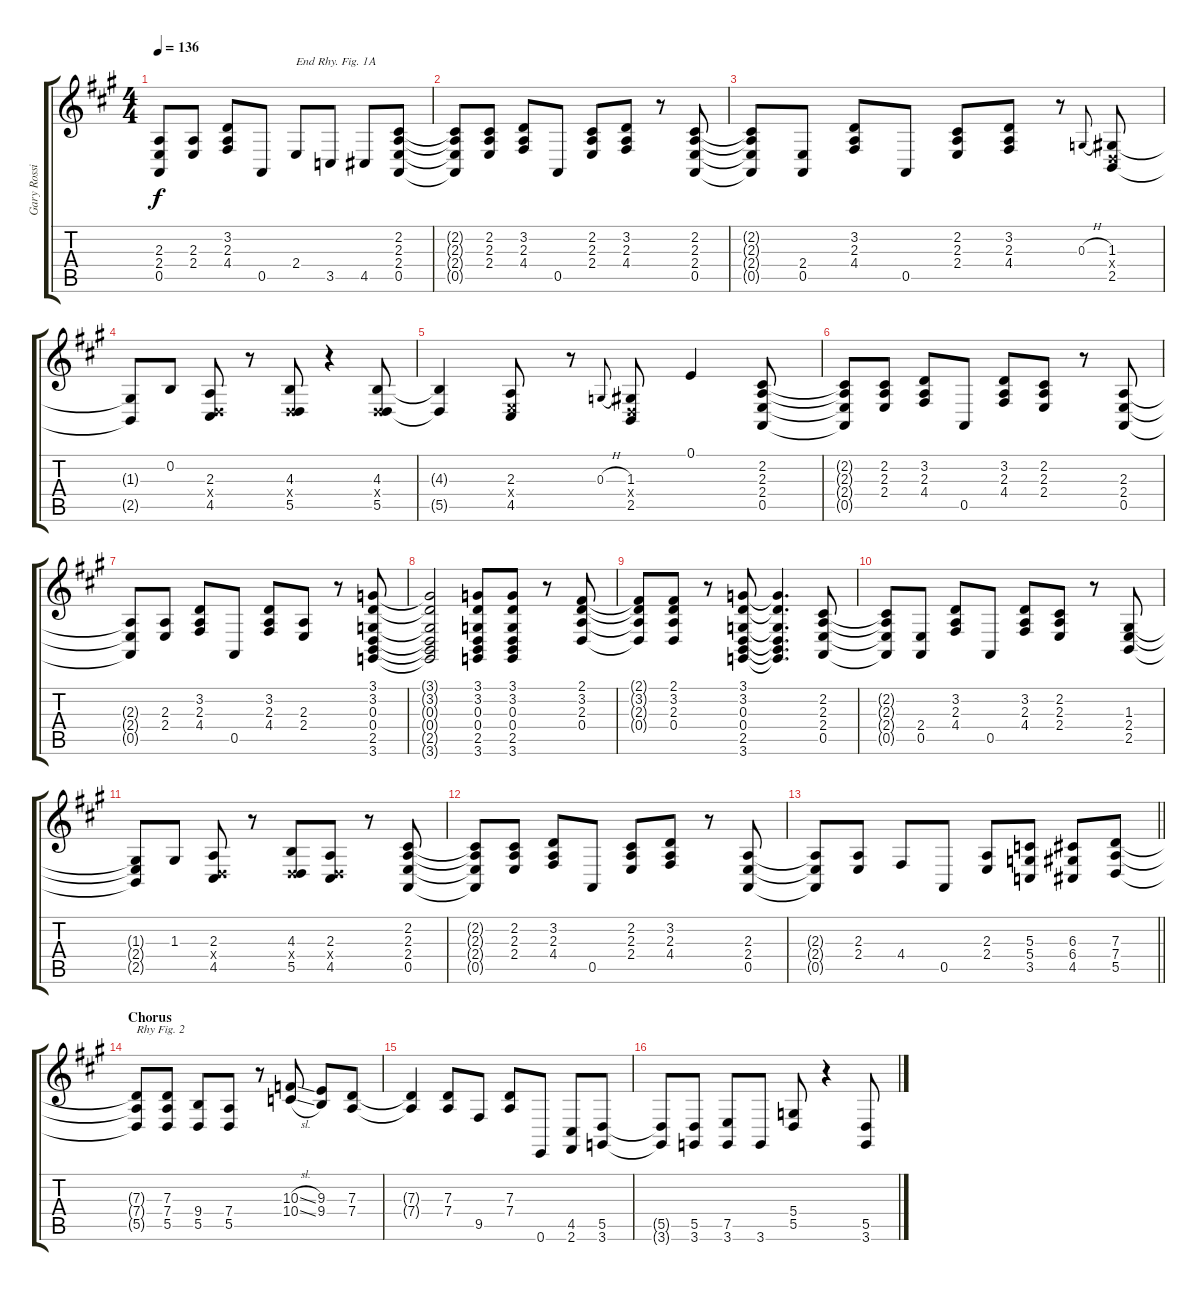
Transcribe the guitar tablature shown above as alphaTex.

\track ("Gary Rossington - Rhythm Guitar" "Gary Rossi") {instrument lead5charang}
\staff {score tabs}
\tuning (E4 B3 G3 D3 A2 E2) {hide}
\ts (4 4)
\tempo 136
\clef g2
\ks a
(2.3{t} 2.4{t} 0.5{t}).8{dy f} (2.3 2.4).8 (3.2 2.3 4.4).8 0.5.8 2.4.8{txt "End Rhy. Fig. 1A"} 3.5.8 4.5.8 (2.2 2.3 2.4 0.5).8 |
(2.2{t} 2.3{t} 2.4{t} 0.5{t}).8 (2.2 2.3 2.4).8 (3.2 2.3 4.4).8 0.5.8 (2.2 2.3 2.4).8 (3.2 2.3 4.4).8 r.8 (2.2 2.3 2.4 0.5).8 |
(2.2{t} 2.3{t} 2.4{t} 0.5{t}).8 (2.4 0.5).8 (3.2 2.3 4.4).8 0.5.8 (2.2 2.3 2.4).8 (3.2 2.3 4.4).8 r.8 0.3{h}.8{gr onbeat} (1.3 0.4{x} 2.5).8 |
(1.3{t} 2.5{t}).8 0.2.8 (2.3 0.4{x} 4.5).8 r.8 (4.3 0.4{x} 5.5).8 r.4 (4.3 0.4{x} 5.5).8 |
(4.3{t} 5.5{t}).4 (2.3 2.4{x} 4.5).8 r.8 0.3{h}.8{gr onbeat} (1.3 0.4{x} 2.5).8 0.1.4 (2.2 2.3 2.4 0.5).8 |
(2.2{t} 2.3{t} 2.4{t} 0.5{t}).8 (2.2 2.3 2.4).8 (3.2 2.3 4.4).8 0.5.8 (3.2 2.3 4.4).8 (2.2 2.3 2.4).8 r.8 (2.3 2.4 0.5).8 |
(2.3{t} 2.4{t} 0.5{t}).8 (2.3 2.4).8 (3.2 2.3 4.4).8 0.5.8 (3.2 2.3 4.4).8 (2.3 2.4).8 r.8 (3.1 3.2 0.3 0.4 2.5 3.6).8 |
(3.1{t} 3.2{t} 0.3{t} 0.4{t} 2.5{t} 3.6{t}).2 (3.1 3.2 0.3 0.4 2.5 3.6).8 (3.1 3.2 0.3 0.4 2.5 3.6).8 r.8 (2.1 3.2 2.3 0.4).8 |
(2.1{t} 3.2{t} 2.3{t} 0.4{t}).8 (2.1 3.2 2.3 0.4).8 r.8 (3.1 3.2 0.3 0.4 2.5 3.6).8 (3.1{t} 3.2{t} 0.3{t} 0.4{t} 2.5{t} 3.6{t}).4{d} (2.2 2.3 2.4 0.5).8 |
(2.2{t} 2.3{t} 2.4{t} 0.5{t}).8 (2.4 0.5).8 (3.2 2.3 4.4).8 0.5.8 (3.2 2.3 4.4).8 (2.2 2.3 2.4).8 r.8 (1.3 2.4 2.5).8 |
(1.3{t} 2.4{t} 2.5{t}).8 1.3.8 (2.3 0.4{x} 4.5).8 r.8 (4.3 0.4{x} 5.5).8 (2.3 0.4{x} 4.5).8 r.8 (2.2 2.3 2.4 0.5).8 |
(2.2{t} 2.3{t} 2.4{t} 0.5{t}).8 (2.2 2.3 2.4).8 (3.2 2.3 4.4).8 0.5.8 (2.2 2.3 2.4).8 (3.2 2.3 4.4).8 r.8 (2.3 2.4 0.5).8 |
\barLineRight lightlight
(2.3{t} 2.4{t} 0.5{t}).8 (2.3 2.4).8 4.4.8 0.5.8 (2.3 2.4).8 (5.3 5.4 3.5).8 (6.3 6.4 4.5).8 (7.3 7.4 5.5).8 |
\section ("" "Chorus")
(7.3{t} 7.4{t} 5.5{t}).8{txt "Rhy Fig. 2"} (7.3 7.4 5.5).8 (9.4 5.5).8 (7.4 5.5).8 r.8 (10.3{sl} 10.4{sl}).8 (9.3 9.4).8 (7.3 7.4).8 |
(7.3{t} 7.4{t}).4 (7.3 7.4).8 9.5.8 (7.3 7.4).8 0.6.8 (4.5 2.6).8 (5.5 3.6).8 |
(5.5{t} 3.6{t}).8 (5.5 3.6).8 (7.5 3.6).8 3.6.8 (5.4 5.5).8 r.4 (5.5 3.6).8
